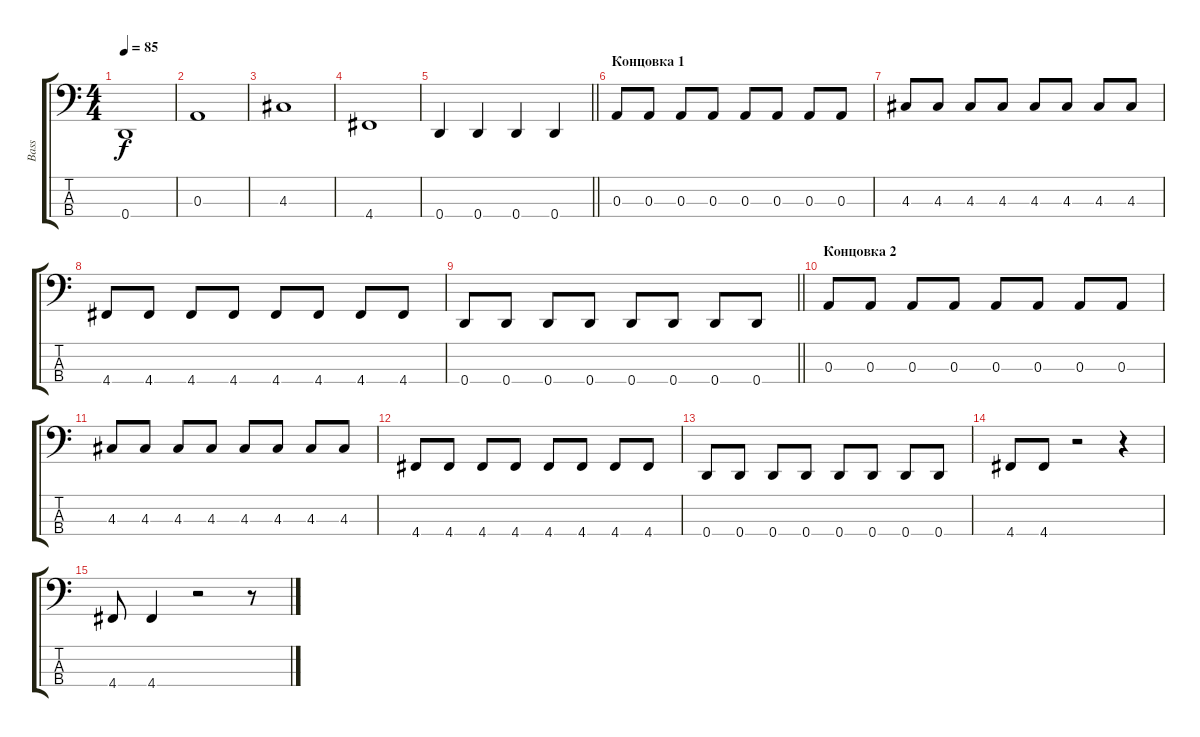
\track ("Bass" "Bass") {instrument electricbassfinger}
\staff {score tabs}
\tuning (G2 D2 A1 D1) {hide}
\ts (4 4)
\tempo 85
\clef f4
\ks c
0.4.1{dy f} |
0.3.1 |
4.3.1 |
4.4.1 |
\barLineRight lightlight
0.4.4 0.4.4 0.4.4 0.4.4 |
\section ("" "Концовка 1")
0.3.8 0.3.8 0.3.8 0.3.8 0.3.8 0.3.8 0.3.8 0.3.8 |
4.3.8 4.3.8 4.3.8 4.3.8 4.3.8 4.3.8 4.3.8 4.3.8 |
4.4.8 4.4.8 4.4.8 4.4.8 4.4.8 4.4.8 4.4.8 4.4.8 |
\barLineRight lightlight
0.4.8 0.4.8 0.4.8 0.4.8 0.4.8 0.4.8 0.4.8 0.4.8 |
\section ("" "Концовка 2")
0.3.8 0.3.8 0.3.8 0.3.8 0.3.8 0.3.8 0.3.8 0.3.8 |
4.3.8 4.3.8 4.3.8 4.3.8 4.3.8 4.3.8 4.3.8 4.3.8 |
4.4.8 4.4.8 4.4.8 4.4.8 4.4.8 4.4.8 4.4.8 4.4.8 |
0.4.8 0.4.8 0.4.8 0.4.8 0.4.8 0.4.8 0.4.8 0.4.8 |
4.4.8 4.4.8 r.2 r.4 |
4.4.8 4.4.4 r.2 r.8
